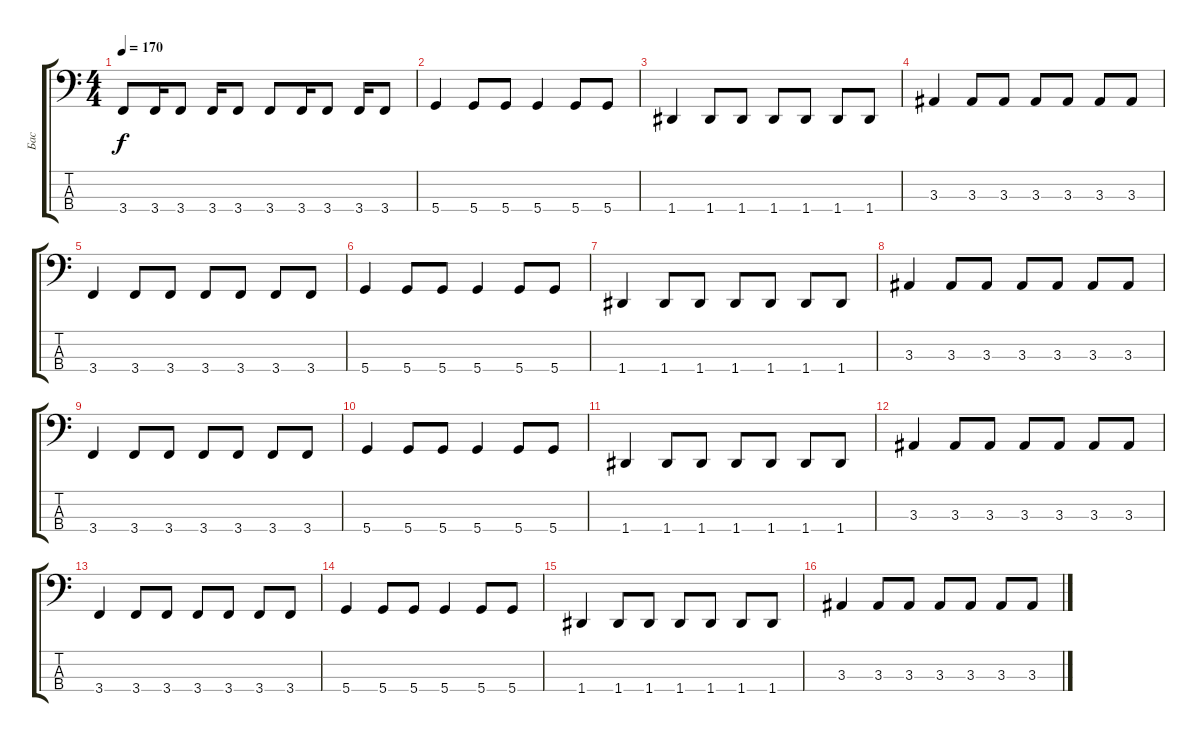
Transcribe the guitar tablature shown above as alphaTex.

\track ("Бас" "Бас") {instrument electricbassfinger}
\staff {score tabs}
\tuning (F2 C2 G1 D1) {hide}
\ts (4 4)
\tempo 170
\clef f4
\ks c
3.4.8{dy f} 3.4.16 3.4.8 3.4.16 3.4.8 3.4.8 3.4.16 3.4.8 3.4.16 3.4.8 |
5.4.4 5.4.8 5.4.8 5.4.4 5.4.8 5.4.8 |
1.4.4 1.4.8 1.4.8 1.4.8 1.4.8 1.4.8 1.4.8 |
3.3.4 3.3.8 3.3.8 3.3.8 3.3.8 3.3.8 3.3.8 |
3.4.4 3.4.8 3.4.8 3.4.8 3.4.8 3.4.8 3.4.8 |
5.4.4 5.4.8 5.4.8 5.4.4 5.4.8 5.4.8 |
1.4.4 1.4.8 1.4.8 1.4.8 1.4.8 1.4.8 1.4.8 |
3.3.4 3.3.8 3.3.8 3.3.8 3.3.8 3.3.8 3.3.8 |
3.4.4 3.4.8 3.4.8 3.4.8 3.4.8 3.4.8 3.4.8 |
5.4.4 5.4.8 5.4.8 5.4.4 5.4.8 5.4.8 |
1.4.4 1.4.8 1.4.8 1.4.8 1.4.8 1.4.8 1.4.8 |
3.3.4 3.3.8 3.3.8 3.3.8 3.3.8 3.3.8 3.3.8 |
3.4.4 3.4.8 3.4.8 3.4.8 3.4.8 3.4.8 3.4.8 |
5.4.4 5.4.8 5.4.8 5.4.4 5.4.8 5.4.8 |
1.4.4 1.4.8 1.4.8 1.4.8 1.4.8 1.4.8 1.4.8 |
3.3.4 3.3.8 3.3.8 3.3.8 3.3.8 3.3.8 3.3.8
